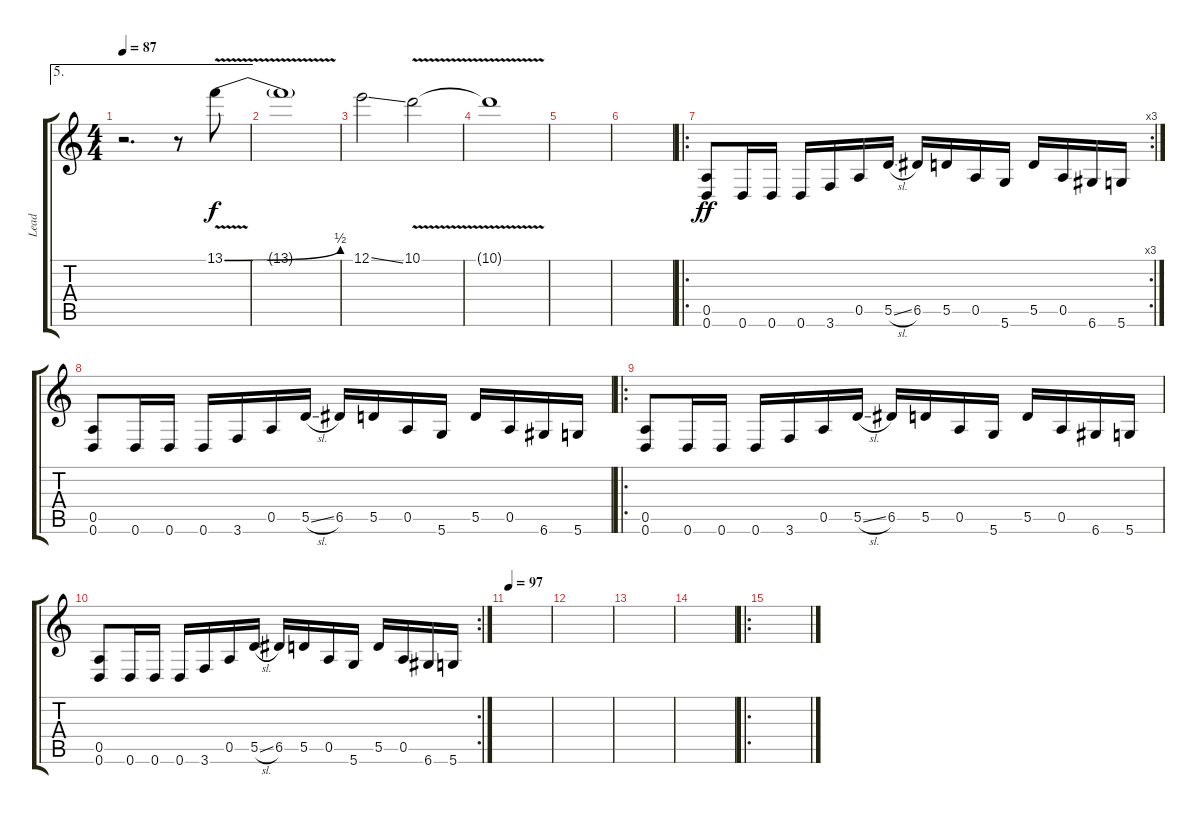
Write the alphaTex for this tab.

\track ("Lead" "Lead") {instrument distortionguitar}
\staff {score tabs}
\tuning (E4 B3 G3 D3 A2 D2) {hide}
\ae 5
\ts (4 4)
\tempo 87
\clef g2
\ks c
r.2{d dy f} r.8 13.1{be (bend 0 0 60 2) v}.8 |
13.1{t}.1 |
12.1{ss}.2 10.1{v}.2 |
10.1{t}.1{volume 0} |
|
|
\ro
\rc 3
(0.5 0.6).8{dy ff volume 13} 0.6.16 0.6.16 0.6.16 3.6.16 0.5.16 5.5{sl}.16 6.5.16 5.5.16 0.5.16 5.6.16 5.5.16 0.5.16 6.6.16 5.6.16 |
(0.5 0.6).8{volume 13} 0.6.16 0.6.16 0.6.16 3.6.16 0.5.16 5.5{sl}.16 6.5.16 5.5.16 0.5.16 5.6.16 5.5.16 0.5.16 6.6.16 5.6.16 |
\ro
(0.5 0.6).8{volume 13} 0.6.16 0.6.16 0.6.16 3.6.16 0.5.16 5.5{sl}.16 6.5.16 5.5.16 0.5.16 5.6.16 5.5.16 0.5.16 6.6.16 5.6.16 |
\rc 2
(0.5 0.6).8{volume 13} 0.6.16 0.6.16 0.6.16 3.6.16 0.5.16 5.5{sl}.16 6.5.16 5.5.16 0.5.16 5.6.16 5.5.16 0.5.16 6.6.16 5.6.16 |
\tempo 97
|
|
|
|
\ro
